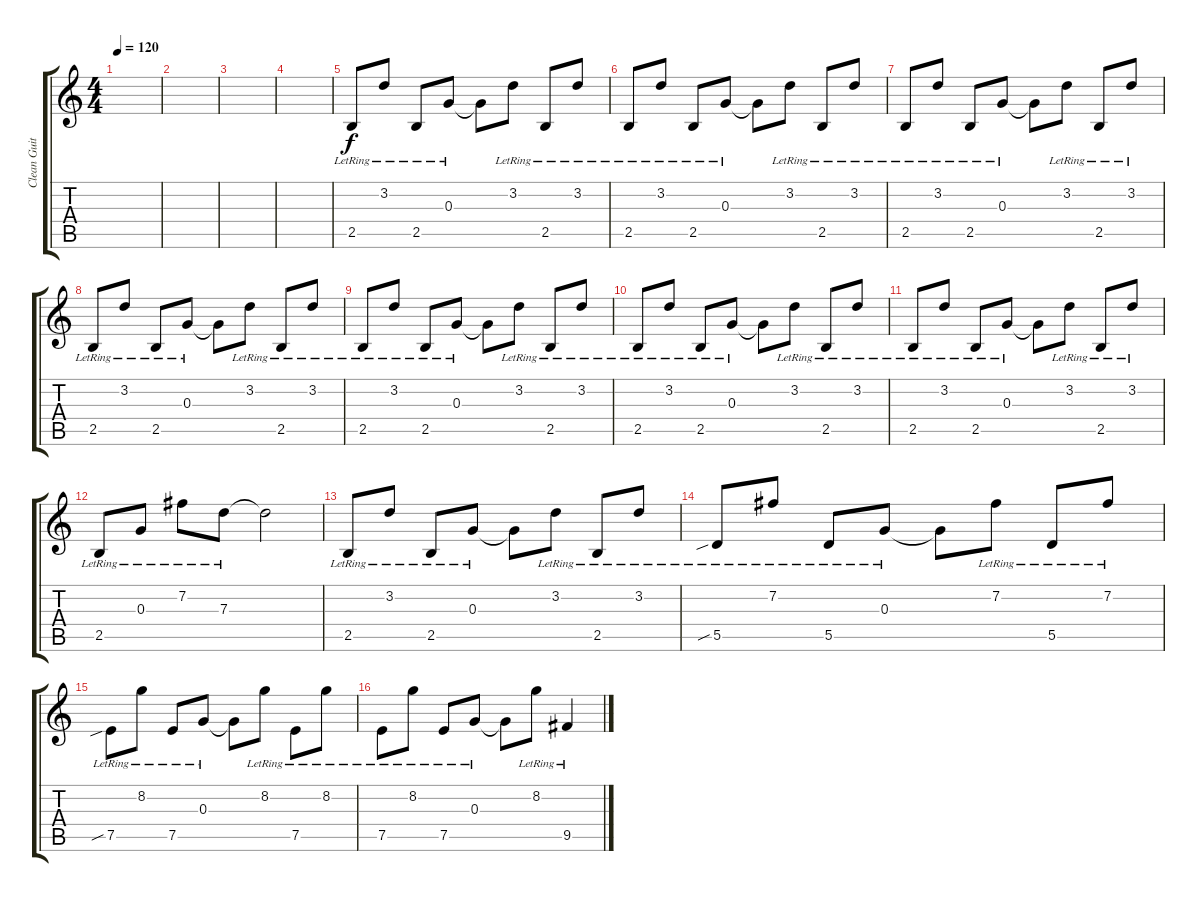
\track ("Clean Guitar" "Clean Guit") {instrument electricguitarjazz}
\staff {score tabs}
\tuning (E4 B3 G3 D3 A2 E2) {hide}
\ts (4 4)
\tempo 120
\clef g2
\ks c
|
|
|
|
2.5{lr}.8 3.2{lr}.8 2.5{lr}.8 0.3{lr}.8 0.3{t}.8 3.2{lr}.8 2.5{lr}.8 3.2{lr}.8 |
2.5{lr}.8 3.2{lr}.8 2.5{lr}.8 0.3{lr}.8 0.3{t}.8 3.2{lr}.8 2.5{lr}.8 3.2{lr}.8 |
2.5{lr}.8 3.2{lr}.8 2.5{lr}.8 0.3{lr}.8 0.3{t}.8 3.2{lr}.8 2.5{lr}.8 3.2{lr}.8 |
2.5{lr}.8 3.2{lr}.8 2.5{lr}.8 0.3{lr}.8 0.3{t}.8 3.2{lr}.8 2.5{lr}.8 3.2{lr}.8 |
2.5{lr}.8 3.2{lr}.8 2.5{lr}.8 0.3{lr}.8 0.3{t}.8 3.2{lr}.8 2.5{lr}.8 3.2{lr}.8 |
2.5{lr}.8 3.2{lr}.8 2.5{lr}.8 0.3{lr}.8 0.3{t}.8 3.2{lr}.8 2.5{lr}.8 3.2{lr}.8 |
2.5{lr}.8 3.2{lr}.8 2.5{lr}.8 0.3{lr}.8 0.3{t}.8 3.2{lr}.8 2.5{lr}.8 3.2{lr}.8 |
2.5{lr}.8 0.3{lr}.8 7.2{lr}.8 7.3{lr}.8 7.3{t}.2 |
2.5{lr}.8 3.2{lr}.8 2.5{lr}.8 0.3{lr}.8 0.3{t}.8 3.2{lr}.8 2.5{lr}.8 3.2{lr}.8 |
5.5{sib lr}.8 7.2{lr}.8 5.5{lr}.8 0.3{lr}.8 0.3{t}.8 7.2{lr}.8 5.5{lr}.8 7.2{lr}.8 |
7.5{sib lr}.8 8.2{lr}.8 7.5{lr}.8 0.3{lr}.8 0.3{t}.8 8.2{lr}.8 7.5{lr}.8 8.2{lr}.8 |
7.5{lr}.8 8.2{lr}.8 7.5{lr}.8 0.3{lr}.8 0.3{t}.8 8.2{lr}.8 9.5{lr}.4
